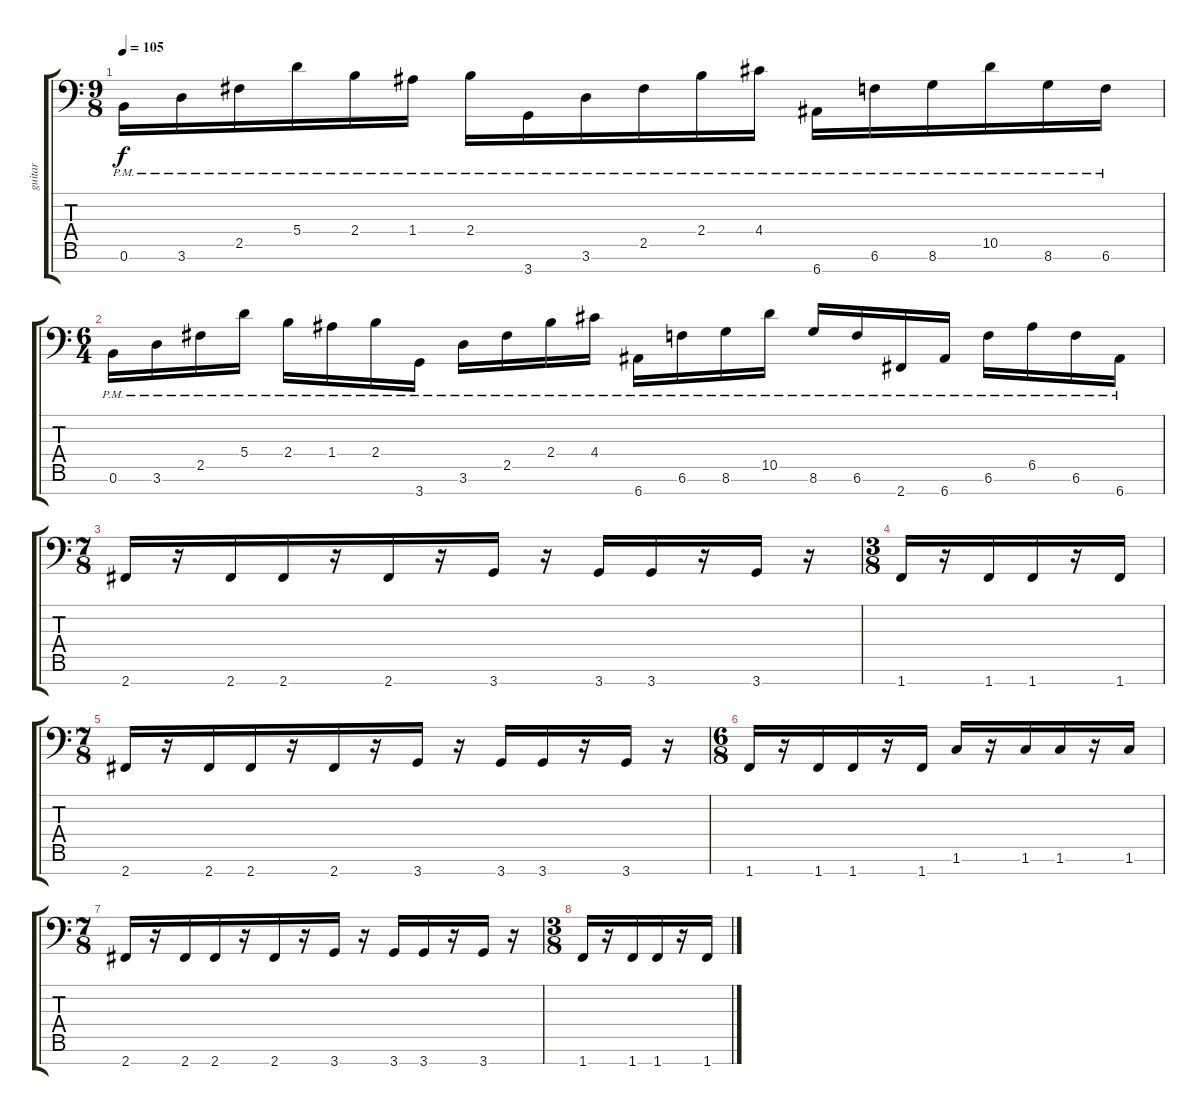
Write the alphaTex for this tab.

\track ("guitar" "guitar") {instrument distortionguitar}
\staff {score tabs}
\tuning (B3 Gb3 D3 A2 E2 B1 E1) {hide}
\ts (9 8)
\tempo 105
\clef f4
\ks c
0.6{pm}.16{dy f} 3.6{pm}.16 2.5{pm}.16 5.4{pm}.16 2.4{pm}.16 1.4{pm}.16 2.4{pm}.16 3.7{pm}.16 3.6{pm}.16 2.5{pm}.16 2.4{pm}.16 4.4{pm}.16 6.7{pm}.16 6.6{pm}.16 8.6{pm}.16 10.5{pm}.16 8.6{pm}.16 6.6{pm}.16 |
\ts (6 4)
0.6{pm}.16 3.6{pm}.16 2.5{pm}.16 5.4{pm}.16 2.4{pm}.16 1.4{pm}.16 2.4{pm}.16 3.7{pm}.16 3.6{pm}.16 2.5{pm}.16 2.4{pm}.16 4.4{pm}.16 6.7{pm}.16 6.6{pm}.16 8.6{pm}.16 10.5{pm}.16 8.6{pm}.16 6.6{pm}.16 2.7{pm}.16 6.7{pm}.16 6.6{pm}.16 6.5{pm}.16 6.6{pm}.16 6.7{pm}.16 |
\ts (7 8)
2.7.16 r.16 2.7.16 2.7.16 r.16 2.7.16 r.16 3.7.16 r.16 3.7.16 3.7.16 r.16 3.7.16 r.16 |
\ts (3 8)
1.7.16 r.16 1.7.16 1.7.16 r.16 1.7.16 |
\ts (7 8)
2.7.16 r.16 2.7.16 2.7.16 r.16 2.7.16 r.16 3.7.16 r.16 3.7.16 3.7.16 r.16 3.7.16 r.16 |
\ts (6 8)
1.7.16 r.16 1.7.16 1.7.16 r.16 1.7.16 1.6.16 r.16 1.6.16 1.6.16 r.16 1.6.16 |
\ts (7 8)
2.7.16 r.16 2.7.16 2.7.16 r.16 2.7.16 r.16 3.7.16 r.16 3.7.16 3.7.16 r.16 3.7.16 r.16 |
\ts (3 8)
1.7.16 r.16 1.7.16 1.7.16 r.16 1.7.16
